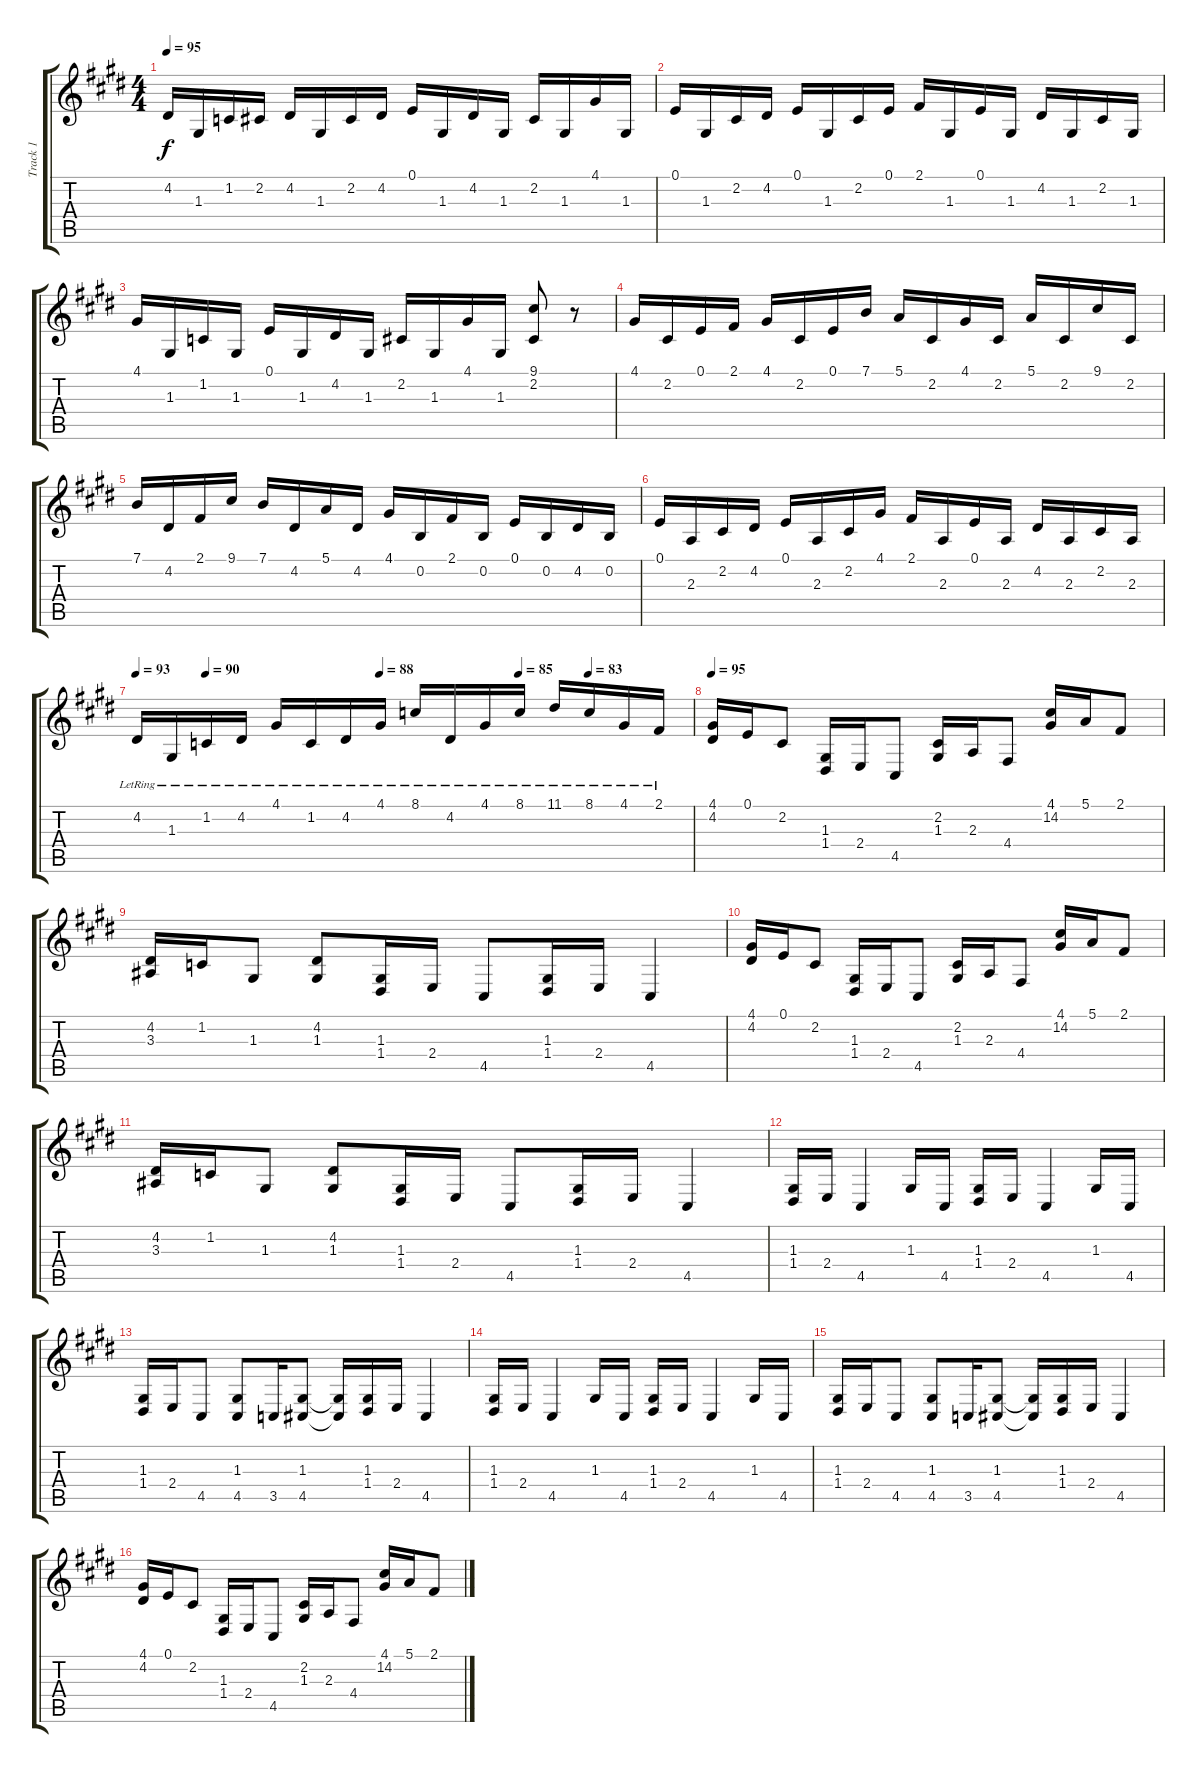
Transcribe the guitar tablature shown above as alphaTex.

\track ("Track 1" "Track 1") {instrument acousticgrandpiano}
\staff {score tabs}
\tuning (E4 B3 G3 D3 A2 E2) {hide}
\ts (4 4)
\tempo 95
\clef g2
\ks e
4.2.16{dy f} 1.3.16 1.2.16 2.2.16 4.2.16 1.3.16 2.2.16 4.2.16 0.1.16 1.3.16 4.2.16 1.3.16 2.2.16 1.3.16 4.1.16 1.3.16 |
0.1.16 1.3.16 2.2.16 4.2.16 0.1.16 1.3.16 2.2.16 0.1.16 2.1.16 1.3.16 0.1.16 1.3.16 4.2.16 1.3.16 2.2.16 1.3.16 |
4.1.16 1.3.16 1.2.16 1.3.16 0.1.16 1.3.16 4.2.16 1.3.16 2.2.16 1.3.16 4.1.16 1.3.16 (9.1 2.2).8 r.8 |
4.1.16 2.2.16 0.1.16 2.1.16 4.1.16 2.2.16 0.1.16 7.1.16 5.1.16 2.2.16 4.1.16 2.2.16 5.1.16 2.2.16 9.1.16 2.2.16 |
7.1.16 4.2.16 2.1.16 9.1.16 7.1.16 4.2.16 5.1.16 4.2.16 4.1.16 0.2.16 2.1.16 0.2.16 0.1.16 0.2.16 4.2.16 0.2.16 |
0.1.16 2.3.16 2.2.16 4.2.16 0.1.16 2.3.16 2.2.16 4.1.16 2.1.16 2.3.16 0.1.16 2.3.16 4.2.16 2.3.16 2.2.16 2.3.16 |
\tempo 93
\tempo (90 0.125)
\tempo (88 0.4375)
\tempo (85 0.6875)
\tempo (83 0.8125)
4.2{lr}.16 1.3{lr}.16 1.2{lr}.16 4.2{lr}.16 4.1{lr}.16 1.2{lr}.16 4.2{lr}.16 4.1{lr}.16 8.1{lr}.16 4.2{lr}.16 4.1{lr}.16 8.1{lr}.16 11.1{lr}.16 8.1{lr}.16 4.1{lr}.16 2.1{lr}.16 |
\tempo 95
(4.1 4.2).16 0.1.16 2.2.8 (1.3 1.4).16 2.4.16 4.5.8 (2.2 1.3).16 2.3.16 4.4.8 (4.1 14.2).16 5.1.16 2.1.8 |
(4.2 3.3).16 1.2.16 1.3.8 (4.2 1.3).8 (1.3 1.4).16 2.4.16 4.5.8 (1.3 1.4).16 2.4.16 4.5.4 |
(4.1 4.2).16 0.1.16 2.2.8 (1.3 1.4).16 2.4.16 4.5.8 (2.2 1.3).16 2.3.16 4.4.8 (4.1 14.2).16 5.1.16 2.1.8 |
(4.2 3.3).16 1.2.16 1.3.8 (4.2 1.3).8 (1.3 1.4).16 2.4.16 4.5.8 (1.3 1.4).16 2.4.16 4.5.4 |
(1.3 1.4).16 2.4.16 4.5.4 1.3.16 4.5.16 (1.3 1.4).16 2.4.16 4.5.4 1.3.16 4.5.16 |
(1.3 1.4).16 2.4.16 4.5.8 (1.3 4.5).8 3.5.16 (1.3 4.5).8 (1.3{t} 4.5{t}).16 (1.3 1.4).16 2.4.16 4.5.4 |
(1.3 1.4).16 2.4.16 4.5.4 1.3.16 4.5.16 (1.3 1.4).16 2.4.16 4.5.4 1.3.16 4.5.16 |
(1.3 1.4).16 2.4.16 4.5.8 (1.3 4.5).8 3.5.16 (1.3 4.5).8 (1.3{t} 4.5{t}).16 (1.3 1.4).16 2.4.16 4.5.4 |
(4.1 4.2).16 0.1.16 2.2.8 (1.3 1.4).16 2.4.16 4.5.8 (2.2 1.3).16 2.3.16 4.4.8 (4.1 14.2).16 5.1.16 2.1.8
